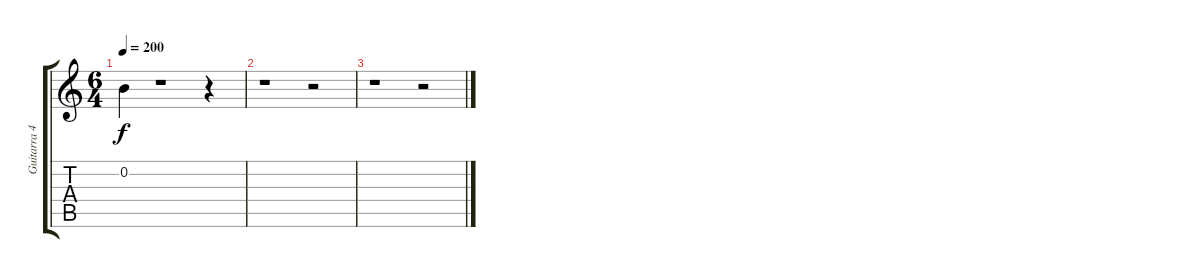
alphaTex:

\track ("Guitarra 4" "Guitarra 4") {instrument overdrivenguitar}
\staff {score tabs}
\tuning (E4 B3 G3 D3 A2 E2) {hide}
\ts (6 4)
\tempo 200
\clef g2
\ks c
0.2.4{dy f} r.1 r.4 |
r.1 r.2 |
r.1 r.2
